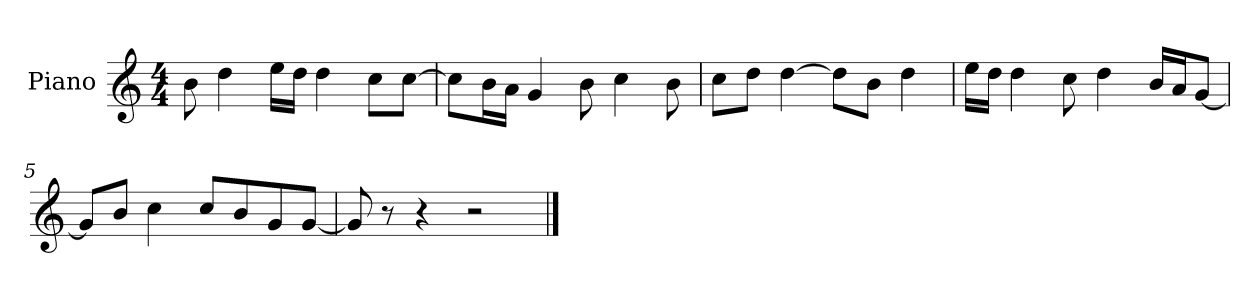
**kern
*part1
*staff1
*I"Piano
*I'P-no
*clefG2
*k[]
*M4/4
*MM90
=1
8b\
4dd\
16ee\LL
16dd\JJ
4dd\
8cc\L
[8cc\J
=2
8cc\L]
16b\L
16a\JJ
4g/
8b\
4cc\
8b\
=3
8cc\L
8dd\J
[4dd\
8dd\L]
8b\J
4dd\
=4
16ee\LL
16dd\JJ
4dd\
8cc\
4dd\
16b/LL
16a/J
[8g/J
=5
8g/L]
8b/J
4cc\
8cc/L
8b/
8g/
[8g/J
=6
8g/]
8r
4r
2r
==
*-
